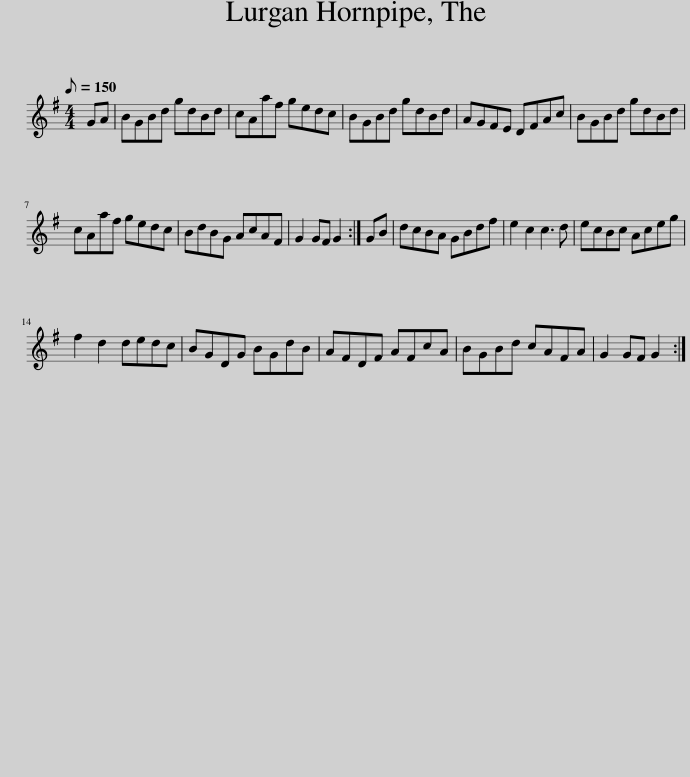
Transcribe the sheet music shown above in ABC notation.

X:1
L:1/8
Q:1/8=150
M:4/4
I:linebreak $
K:G
V:1 treble
V:1
 GA | BGBd gdBd | cAaf gedc | BGBd gdBd | AGFE DFAc | %5
 BGBd gdBd |$ cAaf gedc | BdBG AcAF | G2 GF G2 :| GB | %10
 dcBA GBdf | e2 c2 c3 d | ecBc Aceg |$ f2 d2 dedc | BGDG BGdB | %15
 AFDF AFcA | BGBd cAFA | G2 GF G2 :| %18
